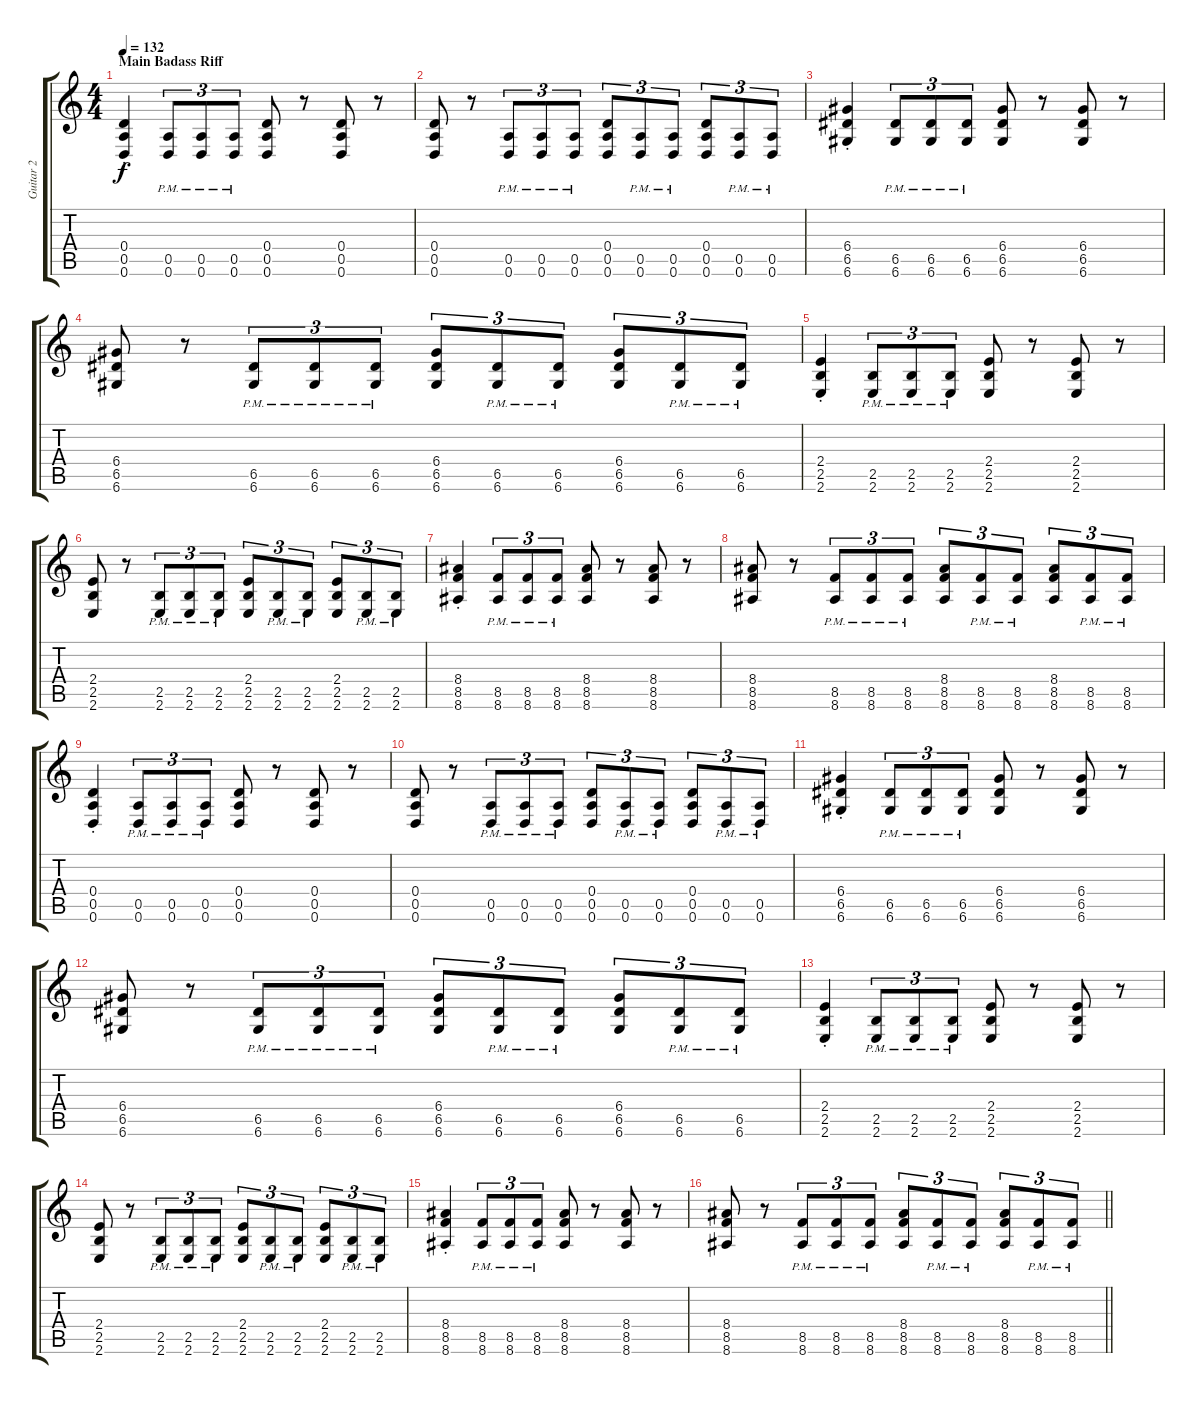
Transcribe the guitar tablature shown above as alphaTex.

\track ("Guitar 2" "Guitar 2") {instrument distortionguitar}
\staff {score tabs}
\tuning (E4 B3 G3 D3 A2 D2) {hide}
\ts (4 4)
\section ("" "Main Badass Riff")
\tempo 132
\clef g2
\ks c
(0.4{st} 0.5{st} 0.6{st}).4{dy f volume 11 instrument distortionguitar} (0.5{pm} 0.6).8{tu (3 2)} (0.5{pm} 0.6).8{tu (3 2)} (0.5{pm} 0.6).8{tu (3 2)} (0.4 0.5 0.6).8 r.8 (0.4 0.5 0.6).8 r.8 |
(0.4 0.5 0.6).8 r.8 (0.5{pm} 0.6).8{tu (3 2)} (0.5{pm} 0.6).8{tu (3 2)} (0.5{pm} 0.6).8{tu (3 2)} (0.4 0.5 0.6).8{tu (3 2)} (0.5{pm} 0.6).8{tu (3 2)} (0.5{pm} 0.6).8{tu (3 2)} (0.4 0.5 0.6).8{tu (3 2)} (0.5{pm} 0.6).8{tu (3 2)} (0.5{pm} 0.6).8{tu (3 2)} |
(6.4{st} 6.5{st} 6.6{st}).4 (6.5{pm} 6.6).8{tu (3 2)} (6.5{pm} 6.6).8{tu (3 2)} (6.5{pm} 6.6).8{tu (3 2)} (6.4 6.5 6.6).8 r.8 (6.4 6.5 6.6).8 r.8 |
(6.4 6.5 6.6).8 r.8 (6.5{pm} 6.6).8{tu (3 2)} (6.5{pm} 6.6).8{tu (3 2)} (6.5{pm} 6.6).8{tu (3 2)} (6.4 6.5 6.6).8{tu (3 2)} (6.5{pm} 6.6).8{tu (3 2)} (6.5{pm} 6.6).8{tu (3 2)} (6.4 6.5 6.6).8{tu (3 2)} (6.5{pm} 6.6).8{tu (3 2)} (6.5{pm} 6.6).8{tu (3 2)} |
(2.4{st} 2.5{st} 2.6{st}).4 (2.5{pm} 2.6).8{tu (3 2)} (2.5{pm} 2.6).8{tu (3 2)} (2.5{pm} 2.6).8{tu (3 2)} (2.4 2.5 2.6).8 r.8 (2.4 2.5 2.6).8 r.8 |
(2.4 2.5 2.6).8 r.8 (2.5{pm} 2.6).8{tu (3 2)} (2.5{pm} 2.6).8{tu (3 2)} (2.5{pm} 2.6).8{tu (3 2)} (2.4 2.5 2.6).8{tu (3 2)} (2.5{pm} 2.6).8{tu (3 2)} (2.5{pm} 2.6).8{tu (3 2)} (2.4 2.5 2.6).8{tu (3 2)} (2.5{pm} 2.6).8{tu (3 2)} (2.5{pm} 2.6).8{tu (3 2)} |
(8.4{st} 8.5{st} 8.6{st}).4 (8.5{pm} 8.6).8{tu (3 2)} (8.5{pm} 8.6).8{tu (3 2)} (8.5{pm} 8.6).8{tu (3 2)} (8.4 8.5 8.6).8 r.8 (8.4 8.5 8.6).8 r.8 |
(8.4 8.5 8.6).8 r.8 (8.5{pm} 8.6).8{tu (3 2)} (8.5{pm} 8.6).8{tu (3 2)} (8.5{pm} 8.6).8{tu (3 2)} (8.4 8.5 8.6).8{tu (3 2)} (8.5{pm} 8.6).8{tu (3 2)} (8.5{pm} 8.6).8{tu (3 2)} (8.4 8.5 8.6).8{tu (3 2)} (8.5{pm} 8.6).8{tu (3 2)} (8.5{pm} 8.6).8{tu (3 2)} |
(0.4{st} 0.5{st} 0.6{st}).4 (0.5{pm} 0.6).8{tu (3 2)} (0.5{pm} 0.6).8{tu (3 2)} (0.5{pm} 0.6).8{tu (3 2)} (0.4 0.5 0.6).8 r.8 (0.4 0.5 0.6).8 r.8 |
(0.4 0.5 0.6).8 r.8 (0.5{pm} 0.6).8{tu (3 2)} (0.5{pm} 0.6).8{tu (3 2)} (0.5{pm} 0.6).8{tu (3 2)} (0.4 0.5 0.6).8{tu (3 2)} (0.5{pm} 0.6).8{tu (3 2)} (0.5{pm} 0.6).8{tu (3 2)} (0.4 0.5 0.6).8{tu (3 2)} (0.5{pm} 0.6).8{tu (3 2)} (0.5{pm} 0.6).8{tu (3 2)} |
(6.4{st} 6.5{st} 6.6{st}).4 (6.5{pm} 6.6).8{tu (3 2)} (6.5{pm} 6.6).8{tu (3 2)} (6.5{pm} 6.6).8{tu (3 2)} (6.4 6.5 6.6).8 r.8 (6.4 6.5 6.6).8 r.8 |
(6.4 6.5 6.6).8 r.8 (6.5{pm} 6.6).8{tu (3 2)} (6.5{pm} 6.6).8{tu (3 2)} (6.5{pm} 6.6).8{tu (3 2)} (6.4 6.5 6.6).8{tu (3 2)} (6.5{pm} 6.6).8{tu (3 2)} (6.5{pm} 6.6).8{tu (3 2)} (6.4 6.5 6.6).8{tu (3 2)} (6.5{pm} 6.6).8{tu (3 2)} (6.5{pm} 6.6).8{tu (3 2)} |
(2.4{st} 2.5{st} 2.6{st}).4 (2.5{pm} 2.6).8{tu (3 2)} (2.5{pm} 2.6).8{tu (3 2)} (2.5{pm} 2.6).8{tu (3 2)} (2.4 2.5 2.6).8 r.8 (2.4 2.5 2.6).8 r.8 |
(2.4 2.5 2.6).8 r.8 (2.5{pm} 2.6).8{tu (3 2)} (2.5{pm} 2.6).8{tu (3 2)} (2.5{pm} 2.6).8{tu (3 2)} (2.4 2.5 2.6).8{tu (3 2)} (2.5{pm} 2.6).8{tu (3 2)} (2.5{pm} 2.6).8{tu (3 2)} (2.4 2.5 2.6).8{tu (3 2)} (2.5{pm} 2.6).8{tu (3 2)} (2.5{pm} 2.6).8{tu (3 2)} |
(8.4{st} 8.5{st} 8.6{st}).4 (8.5{pm} 8.6).8{tu (3 2)} (8.5{pm} 8.6).8{tu (3 2)} (8.5{pm} 8.6).8{tu (3 2)} (8.4 8.5 8.6).8 r.8 (8.4 8.5 8.6).8 r.8 |
\barLineRight lightlight
(8.4 8.5 8.6).8 r.8 (8.5{pm} 8.6).8{tu (3 2)} (8.5{pm} 8.6).8{tu (3 2)} (8.5{pm} 8.6).8{tu (3 2)} (8.4 8.5 8.6).8{tu (3 2)} (8.5{pm} 8.6).8{tu (3 2)} (8.5{pm} 8.6).8{tu (3 2)} (8.4 8.5 8.6).8{tu (3 2)} (8.5{pm} 8.6).8{tu (3 2)} (8.5{pm} 8.6).8{tu (3 2)}
